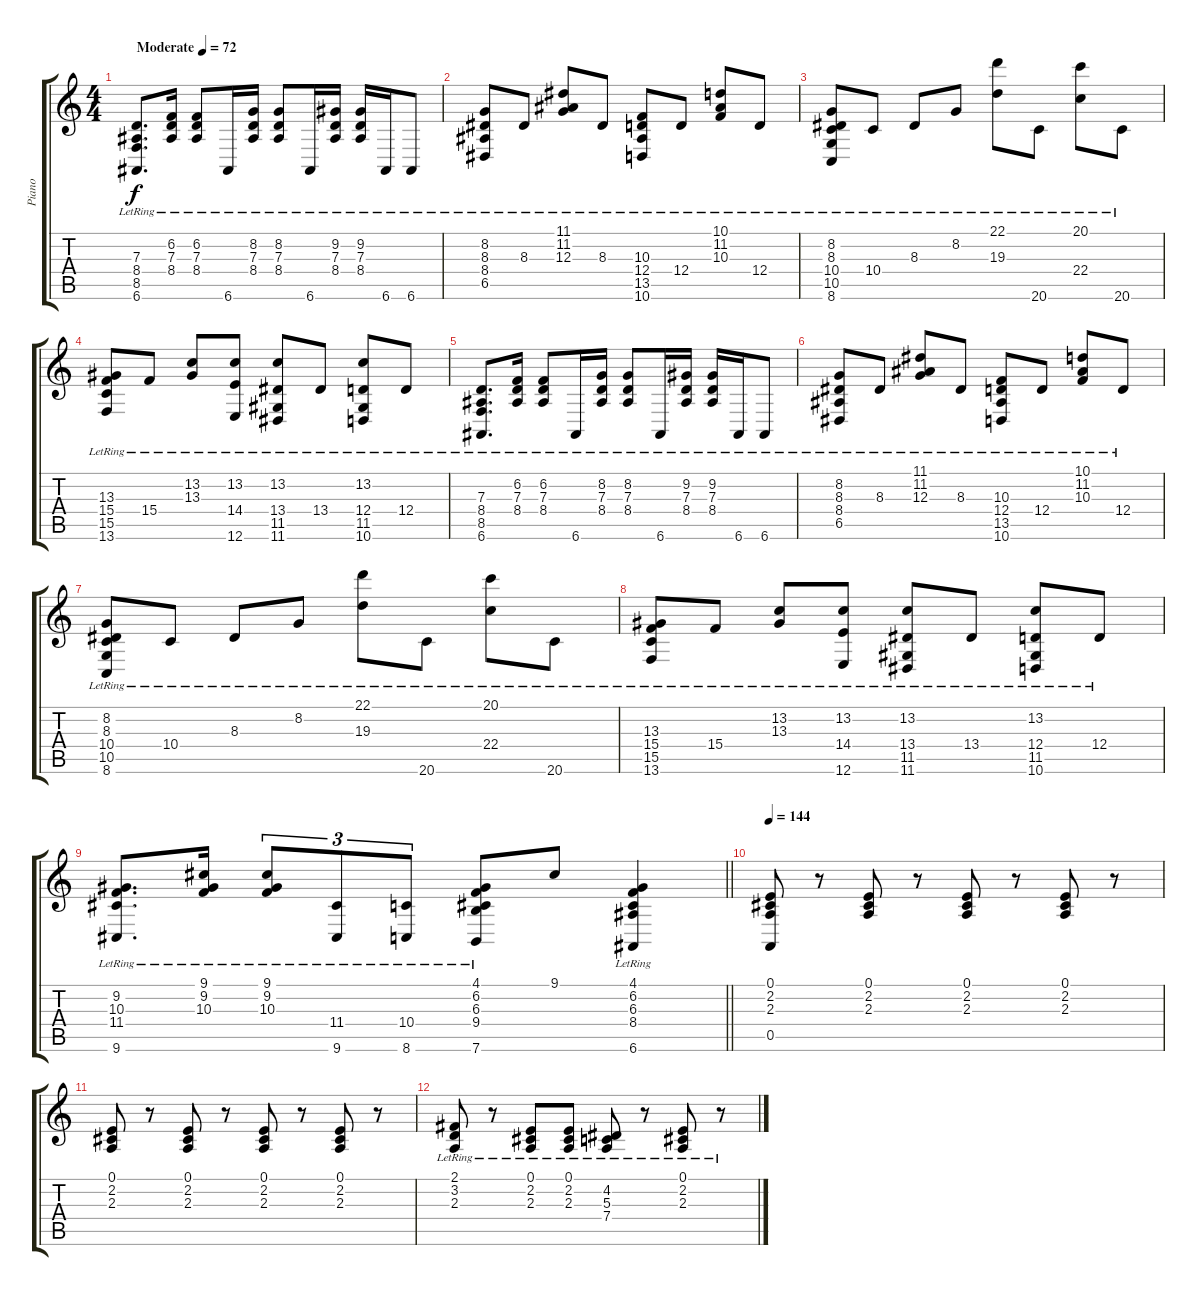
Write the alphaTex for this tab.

\track ("Piano" "Piano") {instrument acousticgrandpiano}
\staff {score tabs}
\tuning (E4 B3 G3 D3 A2 E2) {hide}
\ts (4 4)
\tempo (72 "Moderate")
\clef g2
\ks c
(7.3{lr} 8.4{lr} 8.5{lr} 6.6{lr}).8{d dy f instrument acousticgrandpiano} (6.2{lr} 7.3{lr} 8.4{lr}).16 (6.2{lr} 7.3{lr} 8.4{lr}).8 6.6{lr}.16 (8.2{lr} 7.3{lr} 8.4{lr}).16 (8.2{lr} 7.3{lr} 8.4{lr}).8 6.6{lr}.16 (9.2{lr} 7.3{lr} 8.4{lr}).16 (9.2{lr} 7.3{lr} 8.4{lr}).16 6.6{lr}.16 6.6{lr}.8 |
(8.2{lr} 8.3{lr} 8.4{lr} 6.5{lr}).8 8.3{lr}.8 (11.1{lr} 11.2{lr} 12.3{lr}).8 8.3{lr}.8 (10.3{lr} 12.4{lr} 13.5{lr} 10.6{lr}).8 12.4{lr}.8 (10.1{lr} 11.2{lr} 10.3{lr}).8 12.4{lr}.8 |
(8.2{lr} 8.3{lr} 10.4{lr} 10.5{lr} 8.6{lr}).8 10.4{lr}.8 8.3{lr}.8 8.2{lr}.8 (22.1{lr} 19.3{lr}).8 20.6{lr}.8 (20.1{lr} 22.4{lr}).8 20.6{lr}.8 |
(13.3{lr} 15.4{lr} 15.5{lr} 13.6{lr}).8 15.4{lr}.8 (13.2{lr} 13.3{lr}).8 (13.2{lr} 14.4{lr} 12.6{lr}).8 (13.2{lr} 13.4{lr} 11.5{lr} 11.6{lr}).8 13.4{lr}.8 (13.2{lr} 12.4{lr} 11.5{lr} 10.6{lr}).8 12.4{lr}.8 |
(7.3{lr} 8.4{lr} 8.5{lr} 6.6{lr}).8{d} (6.2{lr} 7.3{lr} 8.4{lr}).16 (6.2{lr} 7.3{lr} 8.4{lr}).8 6.6{lr}.16 (8.2{lr} 7.3{lr} 8.4{lr}).16 (8.2{lr} 7.3{lr} 8.4{lr}).8 6.6{lr}.16 (9.2{lr} 7.3{lr} 8.4{lr}).16 (9.2{lr} 7.3{lr} 8.4{lr}).16 6.6{lr}.16 6.6{lr}.8 |
(8.2{lr} 8.3{lr} 8.4{lr} 6.5{lr}).8 8.3{lr}.8 (11.1{lr} 11.2{lr} 12.3{lr}).8 8.3{lr}.8 (10.3{lr} 12.4{lr} 13.5{lr} 10.6{lr}).8 12.4{lr}.8 (10.1{lr} 11.2{lr} 10.3{lr}).8 12.4{lr}.8 |
(8.2{lr} 8.3{lr} 10.4{lr} 10.5{lr} 8.6{lr}).8 10.4{lr}.8 8.3{lr}.8 8.2{lr}.8 (22.1{lr} 19.3{lr}).8 20.6{lr}.8 (20.1{lr} 22.4{lr}).8 20.6{lr}.8 |
(13.3{lr} 15.4{lr} 15.5{lr} 13.6{lr}).8 15.4{lr}.8 (13.2{lr} 13.3{lr}).8 (13.2{lr} 14.4{lr} 12.6{lr}).8 (13.2{lr} 13.4{lr} 11.5{lr} 11.6{lr}).8 13.4{lr}.8 (13.2{lr} 12.4{lr} 11.5{lr} 10.6{lr}).8 12.4{lr}.8 |
\barLineRight lightlight
(9.2 10.3{lr} 11.4{lr} 9.6{lr}).8{d} (9.1{lr} 9.2{lr} 10.3{lr}).16 (9.1{lr} 9.2{lr} 10.3{lr}).8{tu (3 2)} (11.4{lr} 9.6{lr}).8{tu (3 2)} (10.4{lr} 8.6{lr}).8{tu (3 2)} (4.1{lr} 6.2{lr} 6.3{lr} 9.4{lr} 7.6{lr}).8 9.1.8 (4.1{lr} 6.2{lr} 6.3{lr} 8.4 6.6).4 |
\tempo 144
(0.1 2.2 2.3 0.5).8{volume 0} r.8 (0.1 2.2 2.3).8 r.8 (0.1 2.2 2.3).8 r.8 (0.1 2.2 2.3).8 r.8 |
(0.1 2.2 2.3).8 r.8 (0.1 2.2 2.3).8 r.8 (0.1 2.2 2.3).8 r.8 (0.1 2.2 2.3).8 r.8 |
(2.1{lr} 3.2{lr} 2.3{lr}).8 r.8 (0.1{lr} 2.2{lr} 2.3{lr}).8 (0.1{lr} 2.2{lr} 2.3{lr}).8 (4.2{lr} 5.3 7.4{lr}).8 r.8 (0.1{lr} 2.2{lr} 2.3{lr}).8 r.8
